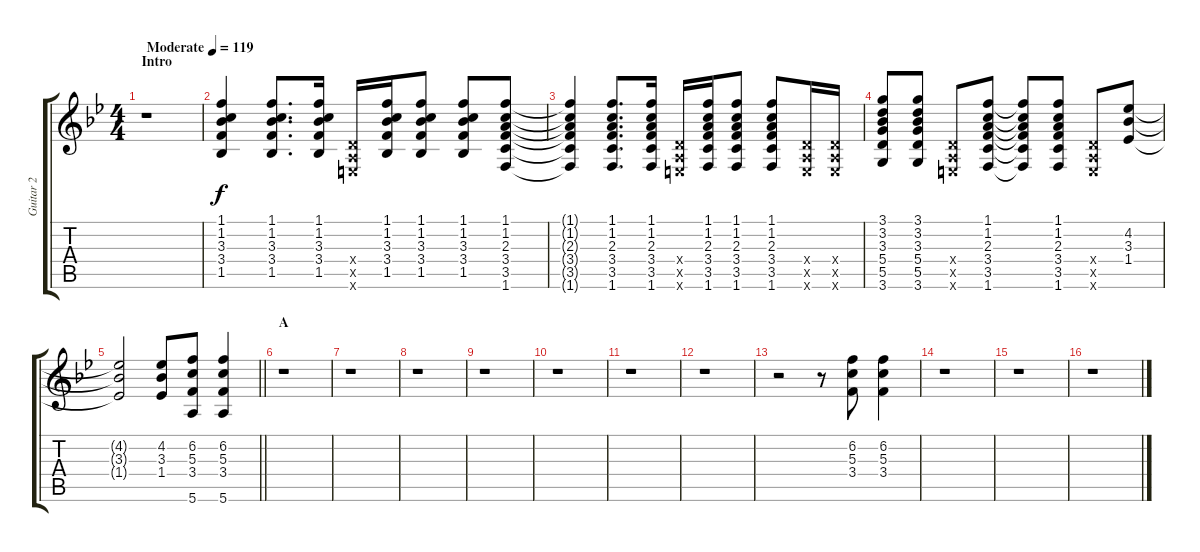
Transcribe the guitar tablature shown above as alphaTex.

\track ("Guitar 2" "Guitar 2") {instrument overdrivenguitar}
\staff {score tabs}
\tuning (E4 B3 G3 D3 A2 E2) {hide}
\ts (4 4)
\section ("" "Intro")
\tempo (119 "Moderate")
\clef g2
\ks bb
r.1{dy f instrument overdrivenguitar} |
(1.1 1.2 3.3 3.4 1.5).4 (1.1 1.2 3.3 3.4 1.5).8{d} (1.1 1.2 3.3 3.4 1.5).16 (0.4{x} 0.5{x} 0.6{x}).16 (1.1 1.2 3.3 3.4 1.5).16 (1.1 1.2 3.3 3.4 1.5).8 (1.1 1.2 3.3 3.4 1.5).8 (1.1 1.2 2.3 3.4 3.5 1.6).8 |
(1.1{t} 1.2{t} 2.3{t} 3.4{t} 3.5{t} 1.6{t}).4 (1.1 1.2 2.3 3.4 3.5 1.6).8{d} (1.1 1.2 2.3 3.4 3.5 1.6).16 (0.4{x} 0.5{x} 0.6{x}).16 (1.1 1.2 2.3 3.4 3.5 1.6).16 (1.1 1.2 2.3 3.4 3.5 1.6).8 (1.1 1.2 2.3 3.4 3.5 1.6).8 (0.4{x} 0.5{x} 0.6{x}).16 (0.4{x} 0.5{x} 0.6{x}).16 |
(3.1 3.2 3.3 5.4 5.5 3.6).8 (3.1 3.2 3.3 5.4 5.5 3.6).8 (0.4{x} 0.5{x} 0.6{x}).8 (1.1 1.2 2.3 3.4 3.5 1.6).8 (1.1{t} 1.2{t} 2.3{t} 3.4{t} 3.5{t} 1.6{t}).8 (1.1 1.2 2.3 3.4 3.5 1.6).8 (0.4{x} 0.5{x} 0.6{x}).8 (4.2 3.3 1.4).8 |
\barLineRight lightlight
(4.2{t} 3.3{t} 1.4{t}).2 (4.2 3.3 1.4).8 (6.2 5.3 3.4 5.6).8 (6.2 5.3 3.4 5.6).4 |
\section ("" "A")
r.1 |
r.1 |
r.1 |
r.1 |
r.1 |
r.1 |
r.1 |
r.2 r.8 (6.2 5.3 3.4).8 (6.2 5.3 3.4).4 |
r.1 |
r.1 |
r.1
